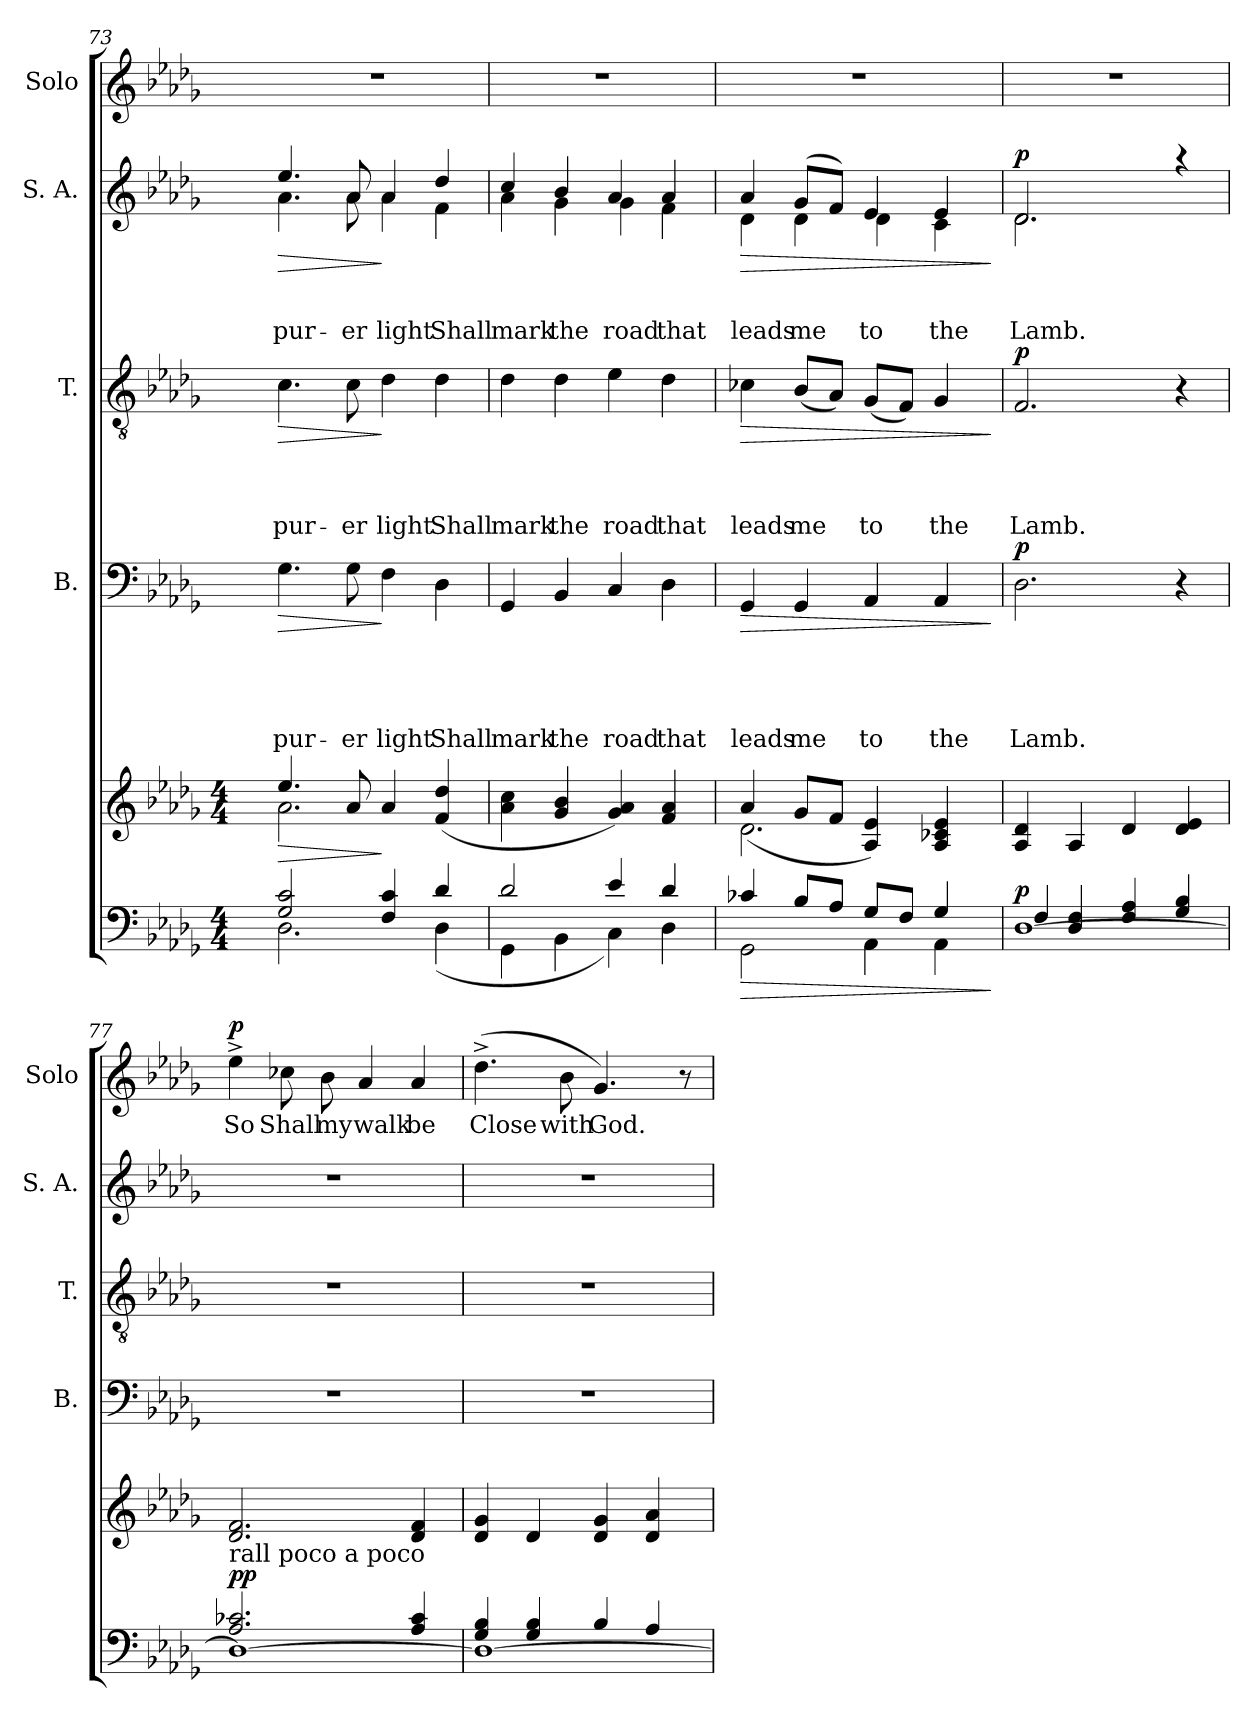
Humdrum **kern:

**kern	**dynam	**kern	**dynam	**kern	**text	**text	**text	**text	**text	**dynam	**kern	**text	**text	**text	**text	**dynam	**kern	**text	**text	**text	**dynam	**kern	**text	**dynam
*part6	*part6	*part5	*part5	*part4	*part4	*part4	*part4	*part4	*part4	*part4	*part3	*part3	*part3	*part3	*part3	*part3	*part2	*part2	*part2	*part2	*part2	*part1	*part1	*part1
*staff6	*staff6	*staff5	*staff5	*staff4	*staff4	*staff4	*staff4	*staff4	*staff4	*staff4	*staff3	*staff3	*staff3	*staff3	*staff3	*staff3	*staff2	*staff2	*staff2	*staff2	*staff2	*staff1	*staff1	*staff1
*	*	*	*	*I"B.	*	*	*	*	*	*	*I"T.	*	*	*	*	*	*I"S. A.	*	*	*	*	*I"Solo	*	*
*	*	*	*	*I'B.	*	*	*	*	*	*	*I'T.	*	*	*	*	*	*I'S. A.	*	*	*	*	*I'Solo	*	*
!!LO:LB:g=z
*clefF4	*	*clefG2	*	*clefF4	*	*	*	*	*	*	*clefGv2	*	*	*	*	*	*clefG2	*	*	*	*	*clefG2	*	*
*k[b-e-a-d-g-]	*	*k[b-e-a-d-g-]	*	*k[b-e-a-d-g-]	*	*	*	*	*	*	*k[b-e-a-d-g-]	*	*	*	*	*	*k[b-e-a-d-g-]	*	*	*	*	*k[b-e-a-d-g-]	*	*
*D-:	*	*D-:	*	*D-:	*	*	*	*	*	*	*D-:	*	*	*	*	*	*D-:	*	*	*	*	*D-:	*	*
*M4/4	*	*M4/4	*	*	*	*	*	*	*	*	*	*	*	*	*	*	*	*	*	*	*	*	*	*
=73	=73	=73	=73	=73	=73	=73	=73	=73	=73	=73	=73	=73	=73	=73	=73	=73	=73	=73	=73	=73	=73	=73	=73	=73
*^	*	*^	*	*	*	*	*	*	*	*	*	*	*	*	*	*	*	*	*	*	*	*	*	*
!	!	!	!	!	!LO:HP:b	!	!	!	!	!	!LO:LY:b	!LO:HP:b	!	!	!	!	!LO:LY:b	!LO:HP:b	!	!	!	!LO:LY:b	!LO:HP:b	!	!	!
*	*	*	*	*	*	*	*	*	*	*	*	*	*	*	*	*	*	*	*^	*	*	*	*	*	*	*
2G-/ 2c/	2.D-\	.	2.a-\	4.ee-/	>	4.G-\	.	.	.	.	pur-	>	4.c\	.	.	.	pur-	>	4.ee-/	4.a-\	.	.	pur-	>	1r	.	.
!	!	!	!	!	!	!	!	!	!	!	!LO:LY:b	!	!	!	!	!	!LO:LY:b	!	!	!	!	!	!LO:LY:b	!	!	!	!
.	.	.	.	8a-/	.	8G-\	.	.	.	.	-er	.	8c\	.	.	.	-er	.	8a-/	8a-\	.	.	-er	.	.	.	.
!	!	!	!	!	!	!	!	!	!	!	!LO:LY:b	!	!	!	!	!	!LO:LY:b	!	!	!	!	!	!LO:LY:b	!	!	!	!
4F/ 4c/	.	.	.	4a-/	]	4F\	.	.	.	.	light	]	4d-\	.	.	.	light	]	4a-/	4a-\	.	.	light	]	.	.	.
!	!	!	!	!	!	!	!	!	!	!	!LO:LY:b	!	!	!	!	!	!LO:LY:b	!	!	!	!	!	!LO:LY:b	!	!	!	!
4d-/	(<4D-\	.	4ryy	(4f/ 4dd-/	.	4D-\	.	.	.	.	Shall	.	4d-\	.	.	.	Shall	.	4dd-/	4f\	.	.	Shall	.	.	.	.
=74	=74	=74	=74	=74	=74	=74	=74	=74	=74	=74	=74	=74	=74	=74	=74	=74	=74	=74	=74	=74	=74	=74	=74	=74	=74	=74	=74
!	!	!	!	!	!	!	!	!	!	!	!LO:LY:b	!	!	!	!	!	!LO:LY:b	!	!	!	!	!	!LO:LY:b	!	!	!	!
*	*	*	*v	*v	*	*	*	*	*	*	*	*	*	*	*	*	*	*	*	*	*	*	*	*	*	*	*
2d-/	4GG-\	.	4a-\ 4cc\	.	4GG-/	.	.	.	.	mark	.	4d-\	.	.	.	mark	.	4cc/	4a-\	.	.	mark	.	1r	.	.
!	!	!	!	!	!	!	!	!	!	!LO:LY:b	!	!	!	!	!	!LO:LY:b	!	!	!	!	!	!LO:LY:b	!	!	!	!
.	4BB-\	.	4g-/ 4b-/	.	4BB-/	.	.	.	.	the	.	4d-\	.	.	.	the	.	4b-/	4g-\	.	.	the	.	.	.	.
!	!	!	!	!	!	!	!	!	!	!LO:LY:b	!	!	!	!	!	!LO:LY:b	!	!	!	!	!	!LO:LY:b	!	!	!	!
4e-/	4C\)	.	4g-/ 4a-/)	.	4C/	.	.	.	.	road	.	4e-\	.	.	.	road	.	4a-/	4g-\	.	.	road	.	.	.	.
!	!	!	!	!	!	!	!	!	!	!LO:LY:b	!	!	!	!	!	!LO:LY:b	!	!	!	!	!	!LO:LY:b	!	!	!	!
4d-/	4D-\	.	4f/ 4a-/	.	4D-\	.	.	.	.	that	.	4d-\	.	.	.	that	.	4a-/	4f\	.	.	that	.	.	.	.
=75	=75	=75	=75	=75	=75	=75	=75	=75	=75	=75	=75	=75	=75	=75	=75	=75	=75	=75	=75	=75	=75	=75	=75	=75	=75	=75
!	!	!LO:HP:b	!	!	!	!	!	!	!	!LO:LY:b	!LO:HP:b	!	!	!	!	!LO:LY:b	!LO:HP:b	!	!	!	!	!LO:LY:b	!LO:HP:b	!	!	!
*	*^	*	*^	*	*	*	*	*	*	*	*	*	*	*	*	*	*	*	*	*	*	*	*	*	*	*
2GG-\	4c-X/	2.ryy	>	2.d-\	(4a-/	.	4GG-/	.	.	.	.	leads	>	4c-X\	.	.	.	leads	>	4a-/	4d-\	.	.	leads	>	1r	.	.
!	!	!	!	!	!	!	!	!	!	!	!	!LO:LY:b	!	!	!	!	!	!LO:LY:b	!	!	!	!	!	!LO:LY:b	!	!	!	!
.	8B-/L	.	.	.	8g-/L	.	4GG-/	.	.	.	.	me	.	(<8B-/L	.	.	.	me	.	(>8g-/L	4d-\	.	.	me	.	.	.	.
.	8A-/J	.	.	.	8f/J	.	.	.	.	.	.	.	.	8A-/J)	.	.	.	.	.	8f/J)	.	.	.	.	.	.	.	.
!	!	!	!	!	!	!	!	!	!	!	!	!LO:LY:b	!	!	!	!	!	!LO:LY:b	!	!	!	!	!	!LO:LY:b	!	!	!	!
4AA-\	8G-/L	.	.	.	4A-/ 4e-/)	.	4AA-/	.	.	.	.	to	.	(<8G-/L	.	.	.	to	.	4e-/	4d-\	.	.	to	.	.	.	.
.	8F/J	.	.	.	.	.	.	.	.	.	.	.	.	8F/J)	.	.	.	.	.	.	.	.	.	.	.	.	.	.
!	!	!	!	!	!	!	!	!	!	!	!	!LO:LY:b	!	!	!	!	!	!LO:LY:b	!	!	!	!	!	!LO:LY:b	!	!	!	!
8.ryy	4G-/	4AA-\	.	4ryy	4A-/ 4c-/ 4e-/	.	4AA-/	.	.	.	.	the	.	4G-/	.	.	.	the	.	4e-/	4c\	.	.	the	.	.	.	.
16ryy	.	.	.	.	.	.	.	.	.	.	.	.	.	.	.	.	.	.	.	.	.	.	.	.	.	.	.	.
*v	*v	*v	*	*	*	*	*	*	*	*	*	*	*	*	*	*	*	*	*	*v	*v	*	*	*	*	*	*	*
*	*	*v	*v	*	*	*	*	*	*	*	*	*	*	*	*	*	*	*	*	*	*	*	*	*	*
.	]	.	.	.	.	.	.	.	.	]	.	.	.	.	.	]	.	.	.	.	]	.	.	.
=76	=76	=76	=76	=76	=76	=76	=76	=76	=76	=76	=76	=76	=76	=76	=76	=76	=76	=76	=76	=76	=76	=76	=76	=76
*^	*	*	*	*	*	*	*	*	*	*	*	*	*	*	*	*	*	*	*	*	*	*	*	*
!	!	!LO:DY:a	!	!	!	!	!	!	!	!LO:LY:b	!LO:DY:a	!	!	!	!	!LO:LY:b	!LO:DY:a	!	!	!	!LO:LY:b	!LO:DY:a	!	!	!
*	*	*	*	*	*	*	*	*	*	*	*	*	*	*	*	*	*	*^	*	*	*	*	*	*	*
[>1D-	4F/	p	4A-/ 4d-/	.	2.D-\	.	.	.	.	Lamb.	p	2.F/	.	.	.	Lamb.	p	2.d-/	2.d-\	.	.	Lamb.	p	1r	.	.
.	4D-/ 4F/	.	4A-/	.	.	.	.	.	.	.	.	.	.	.	.	.	.	.	.	.	.	.	.	.	.	.
.	4F/ 4A-/	.	4d-/	.	.	.	.	.	.	.	.	.	.	.	.	.	.	.	.	.	.	.	.	.	.	.
.	4G-/ 4B-/	.	4d-/ 4e-/	.	4r	.	.	.	.	.	.	4r	.	.	.	.	.	4raa	4ryy	.	.	.	.	.	.	.
!!LO:PB:g=z
=77	=77	=77	=77	=77	=77	=77	=77	=77	=77	=77	=77	=77	=77	=77	=77	=77	=77	=77	=77	=77	=77	=77	=77	=77	=77	=77
!	!	!	!LO:TX:b:t=rall poco a poco	!	!	!	!	!	!	!	!	!	!	!	!	!	!	!	!	!	!	!	!	!	!	!
!	!	!LO:DY:a	!	!	!	!	!	!	!	!	!	!	!	!	!	!	!	!	!	!	!	!	!	!	!LO:LY:b	!LO:DY:a
*	*	*	*	*	*	*	*	*	*	*	*	*	*	*	*	*	*	*v	*v	*	*	*	*	*	*	*
1D-_	2.A-/ 2.c-X/	pp	2.d-/ 2.f/	.	1r	.	.	.	.	.	.	1r	.	.	.	.	.	1r	.	.	.	.	4ee-^>\	So	p
!	!	!	!	!	!	!	!	!	!	!	!	!	!	!	!	!	!	!	!	!	!	!	!	!LO:LY:b	!
.	.	.	.	.	.	.	.	.	.	.	.	.	.	.	.	.	.	.	.	.	.	.	8cc-X\	Shall	.
!	!	!	!	!	!	!	!	!	!	!	!	!	!	!	!	!	!	!	!	!	!	!	!	!LO:LY:b	!
.	.	.	.	.	.	.	.	.	.	.	.	.	.	.	.	.	.	.	.	.	.	.	8b-\	my	.
!	!	!	!	!	!	!	!	!	!	!	!	!	!	!	!	!	!	!	!	!	!	!	!	!LO:LY:b	!
.	.	.	.	.	.	.	.	.	.	.	.	.	.	.	.	.	.	.	.	.	.	.	4a-/	walk	.
!	!	!	!	!	!	!	!	!	!	!	!	!	!	!	!	!	!	!	!	!	!	!	!	!LO:LY:b	!
.	4A-/ 4c-/	.	4d-/ 4f/	.	.	.	.	.	.	.	.	.	.	.	.	.	.	.	.	.	.	.	4a-/	be	.
=78	=78	=78	=78	=78	=78	=78	=78	=78	=78	=78	=78	=78	=78	=78	=78	=78	=78	=78	=78	=78	=78	=78	=78	=78	=78
!	!	!	!	!	!	!	!	!	!	!	!	!	!	!	!	!	!	!	!	!	!	!	!	!LO:LY:b	!
1D-_	4G-/ 4B-/	.	4d-/ 4g-/	.	1r	.	.	.	.	.	.	1r	.	.	.	.	.	1r	.	.	.	.	(>4.dd-^>\	Close	.
.	4G-/ 4B-/	.	4d-/	.	.	.	.	.	.	.	.	.	.	.	.	.	.	.	.	.	.	.	.	.	.
!	!	!	!	!	!	!	!	!	!	!	!	!	!	!	!	!	!	!	!	!	!	!	!	!LO:LY:b	!
.	.	.	.	.	.	.	.	.	.	.	.	.	.	.	.	.	.	.	.	.	.	.	8b-\	with	.
!	!	!	!	!	!	!	!	!	!	!	!	!	!	!	!	!	!	!	!	!	!	!	!	!LO:LY:b	!
.	4B-/	.	4d-/ 4g-/	.	.	.	.	.	.	.	.	.	.	.	.	.	.	.	.	.	.	.	4.g-/)	God.	.
.	4A-/	.	4d-/ 4a-/	.	.	.	.	.	.	.	.	.	.	.	.	.	.	.	.	.	.	.	.	.	.
.	.	.	.	.	.	.	.	.	.	.	.	.	.	.	.	.	.	.	.	.	.	.	8r	.	.
*v	*v	*	*	*	*	*	*	*	*	*	*	*	*	*	*	*	*	*	*	*	*	*	*	*	*
=	=	=	=	=	=	=	=	=	=	=	=	=	=	=	=	=	=	=	=	=	=	=	=	=
*-	*-	*-	*-	*-	*-	*-	*-	*-	*-	*-	*-	*-	*-	*-	*-	*-	*-	*-	*-	*-	*-	*-	*-	*-
